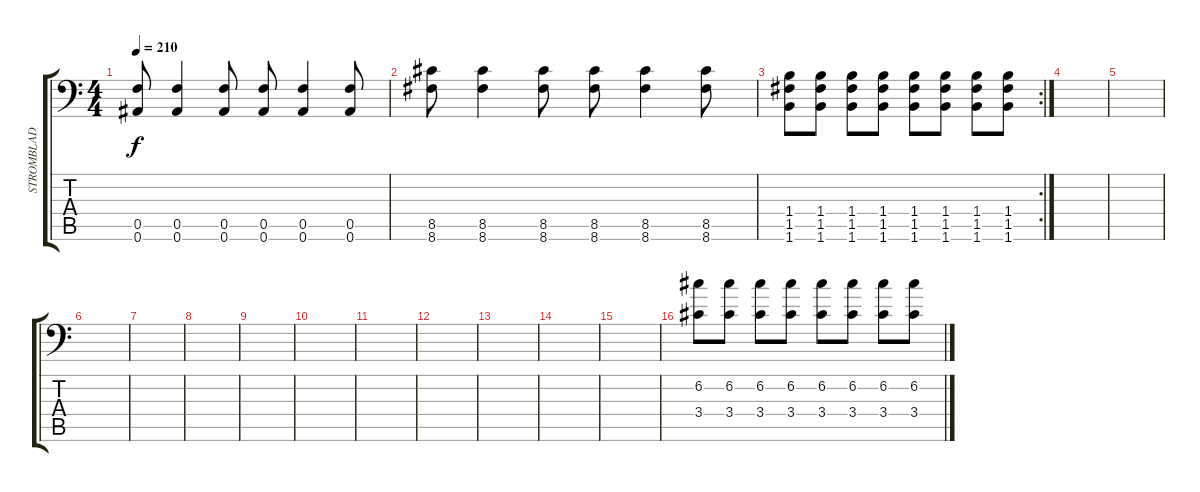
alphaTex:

\track ("STROMBLAD DISTORTION" "STROMBLAD ") {instrument distortionguitar}
\staff {score tabs}
\tuning (C4 G3 Eb3 Bb2 F2 Bb1) {hide}
\ts (4 4)
\tempo 210
\clef f4
\ks c
(0.5 0.6).8{dy f} (0.5 0.6).4 (0.5 0.6).8 (0.5 0.6).8 (0.5 0.6).4 (0.5 0.6).8 |
(8.5 8.6).8 (8.5 8.6).4 (8.5 8.6).8 (8.5 8.6).8 (8.5 8.6).4 (8.5 8.6).8 |
\rc 2
(1.4 1.5 1.6).8 (1.4 1.5 1.6).8 (1.4 1.5 1.6).8 (1.4 1.5 1.6).8 (1.4 1.5 1.6).8 (1.4 1.5 1.6).8 (1.4 1.5 1.6).8 (1.4 1.5 1.6).8 |
|
|
|
|
|
|
|
|
|
|
|
|
(6.2 3.4).8 (6.2 3.4).8 (6.2 3.4).8 (6.2 3.4).8 (6.2 3.4).8 (6.2 3.4).8 (6.2 3.4).8 (6.2 3.4).8
